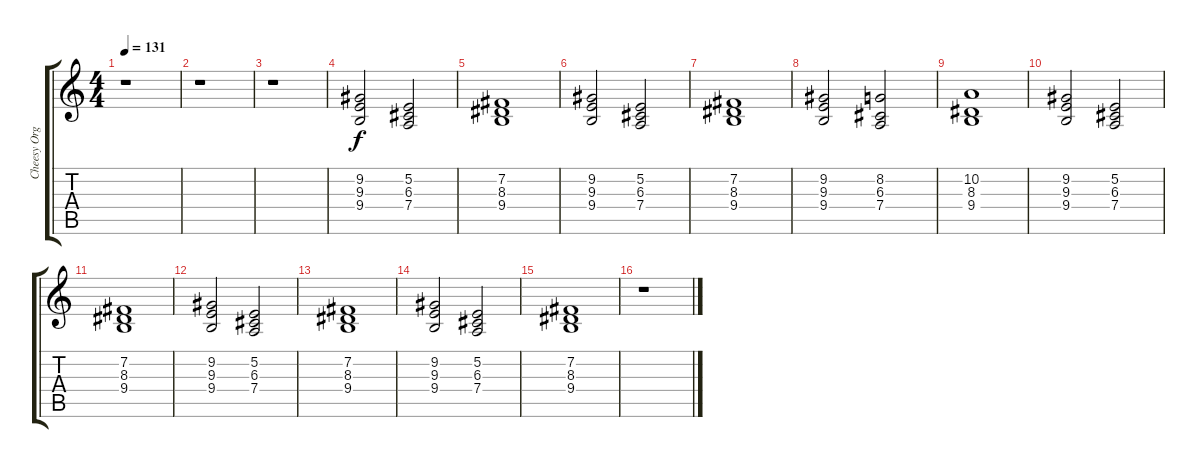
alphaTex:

\track ("Cheesy Organ" "Cheesy Org") {instrument reedorgan}
\staff {score tabs}
\tuning (E4 B3 G3 D3 A2 E2) {hide}
\ts (4 4)
\tempo 131
\clef g2
\ks c
r.1{dy f} |
r.1 |
r.1 |
(9.2 9.3 9.4).2 (5.2 6.3 7.4).2 |
(7.2 8.3 9.4).1 |
(9.2 9.3 9.4).2 (5.2 6.3 7.4).2 |
(7.2 8.3 9.4).1 |
(9.2 9.3 9.4).2 (8.2 6.3 7.4).2 |
(10.2 8.3 9.4).1 |
(9.2 9.3 9.4).2 (5.2 6.3 7.4).2 |
(7.2 8.3 9.4).1 |
(9.2 9.3 9.4).2 (5.2 6.3 7.4).2 |
(7.2 8.3 9.4).1 |
(9.2 9.3 9.4).2 (5.2 6.3 7.4).2 |
(7.2 8.3 9.4).1 |
r.1
